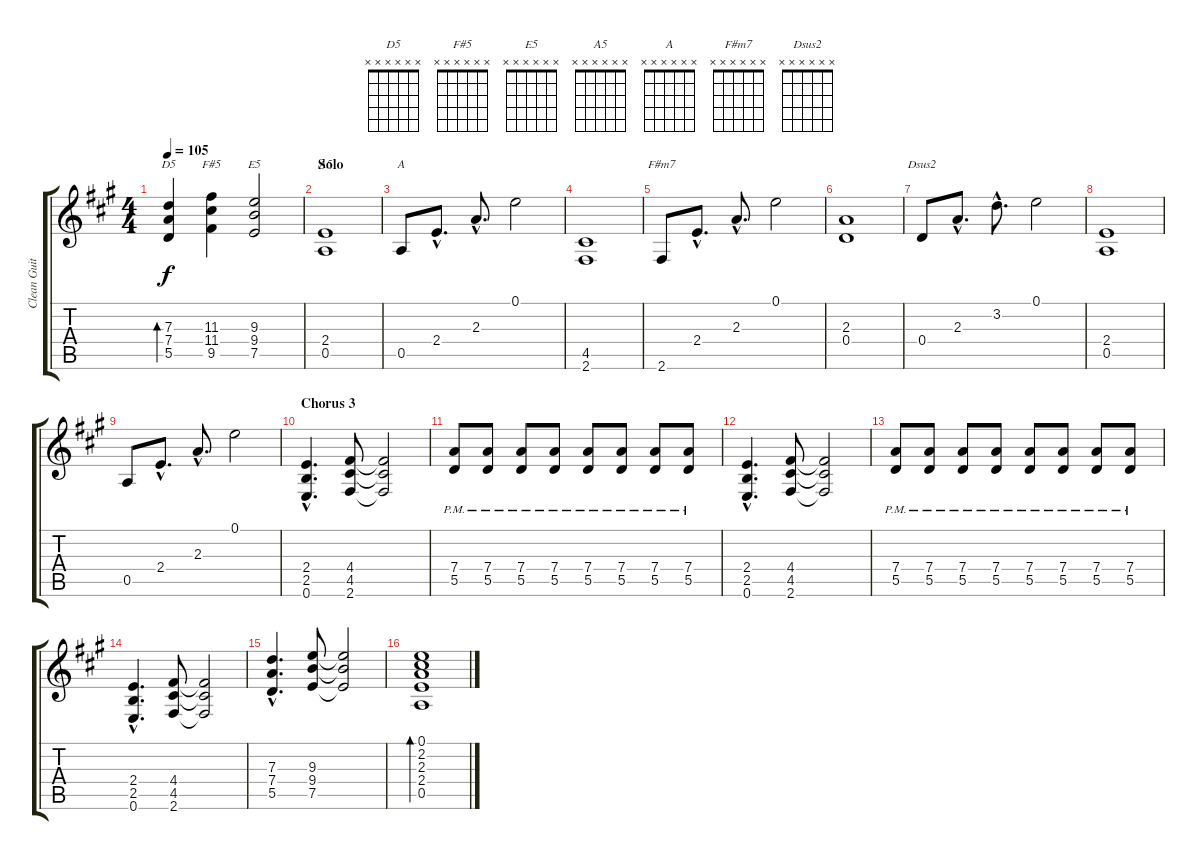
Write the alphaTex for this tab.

\track ("Clean Guitar 2" "Clean Guit") {instrument electricguitarclean}
\staff {score tabs}
\tuning (E4 B3 G3 D3 A2 E2) {hide}
\chord ("D5" x x x x x x)
\chord ("F#5" x x x x x x)
\chord ("E5" x x x x x x)
\chord ("A5" x x x x x x)
\chord ("A" x x x x x x)
\chord ("F#m7" x x x x x x)
\chord ("Dsus2" x x x x x x)
\ts (4 4)
\tempo 105
\clef g2
\ks a
(7.3 7.4 5.5).4{bd 240 ch "D5" dy f} (11.3 11.4 9.5).4{ch "F#5"} (9.3 9.4 7.5).2{ch "E5"} |
\section ("" "Solo")
(2.4 0.5).1{ch "A5"} |
0.5.8{ch "A"} 2.4{hac}.8{d} 2.3{hac}.8{d} 0.1.2 |
(4.5 2.6).1 |
2.6.8{ch "F#m7"} 2.4{hac}.8{d} 2.3{hac}.8{d} 0.1.2 |
(2.3 0.4).1 |
0.4.8{ch "Dsus2"} 2.3{hac}.8{d} 3.2{hac}.8{d} 0.1.2 |
(2.4 0.5).1 |
0.5.8 2.4{hac}.8{d} 2.3{hac}.8{d} 0.1.2 |
\section ("" "Chorus 3")
(2.4{hac} 2.5{hac} 0.6{hac}).4{d} (4.4 4.5 2.6).8 (4.4{t} 4.5{t} 2.6{t}).2 |
(7.4 5.5{pm}).8 (7.4 5.5{pm}).8 (7.4 5.5{pm}).8 (7.4 5.5{pm}).8 (7.4 5.5{pm}).8 (7.4 5.5{pm}).8 (7.4 5.5{pm}).8 (7.4 5.5{pm}).8 |
(2.4{hac} 2.5{hac} 0.6{hac}).4{d} (4.4 4.5 2.6).8 (4.4{t} 4.5{t} 2.6{t}).2 |
(7.4 5.5{pm}).8 (7.4 5.5{pm}).8 (7.4 5.5{pm}).8 (7.4 5.5{pm}).8 (7.4 5.5{pm}).8 (7.4 5.5{pm}).8 (7.4 5.5{pm}).8 (7.4 5.5{pm}).8 |
(2.4{hac} 2.5{hac} 0.6{hac}).4{d} (4.4 4.5 2.6).8 (4.4{t} 4.5{t} 2.6{t}).2 |
(7.3{hac} 7.4{hac} 5.5{hac}).4{d} (9.3 9.4 7.5).8 (9.3{t} 9.4{t} 7.5{t}).2 |
(0.1 2.2 2.3 2.4 0.5).1{bd 240}
